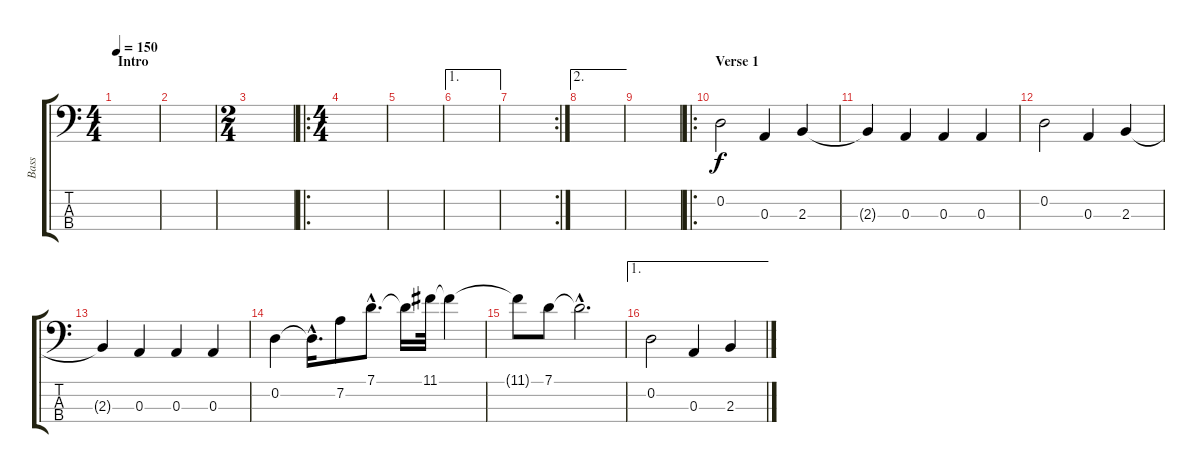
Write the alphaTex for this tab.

\track ("Bass" "Bass") {instrument electricbassfinger}
\staff {score tabs}
\tuning (G2 D2 A1 E1) {hide}
\ts (4 4)
\section ("" "Intro")
\tempo 150
\clef f4
\ks c
|
|
\ts (2 4)
|
\ro
\ts (4 4)
|
|
\ae 1
|
\rc 2
|
\ae 2
|
|
\ro
\section ("" "Verse 1")
0.2.2 0.3.4 2.3.4 |
2.3{t}.4 0.3.4 0.3.4 0.3.4 |
0.2.2 0.3.4 2.3.4 |
2.3{t}.4 0.3.4 0.3.4 0.3.4 |
0.2.4 0.2{hac t}.16{d} 7.2.8{volume 7} 7.1{hac}.8{d} 7.1{t}.16 11.1.32 11.1{t}.4 |
11.1{t}.8 7.1.8 7.1{hac t}.2{d} |
\ae 1
0.2.2{volume 11} 0.3.4 2.3.4
